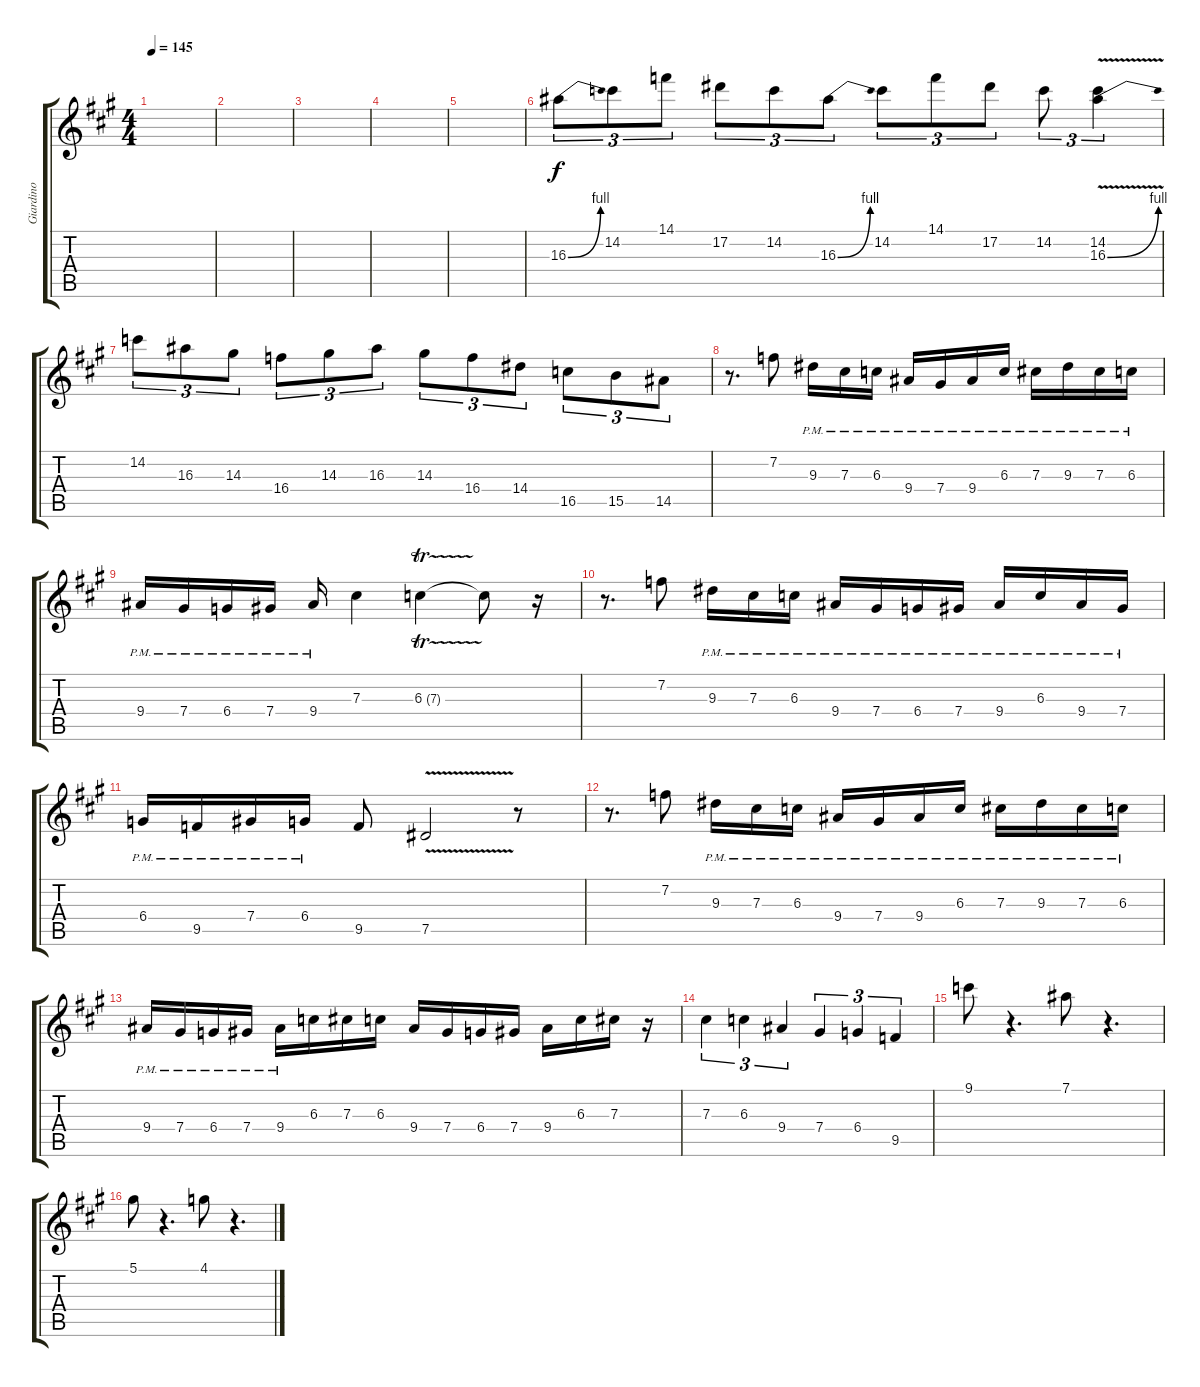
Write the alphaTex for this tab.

\track ("Giardino" "Giardino") {instrument distortionguitar}
\staff {score tabs}
\tuning (Eb4 Bb3 Gb3 Db3 Ab2 Eb2) {hide}
\ts (4 4)
\tempo 145
\clef g2
\ks f#minor
|
|
|
|
|
16.3{be (bend 0 0 60 4)}.8{tu (3 2)} 14.2.8{tu (3 2)} 14.1.8{tu (3 2)} 17.2.8{tu (3 2)} 14.2.8{tu (3 2)} 16.3{be (bend 0 0 60 4)}.8{tu (3 2)} 14.2.8{tu (3 2)} 14.1.8{tu (3 2)} 17.2.8{tu (3 2)} 14.2.8{tu (3 2)} (14.2{v} 16.3{be (bend 0 0 60 4) v}).4{tu (3 2)} |
14.2.8{tu (3 2) volume 10} 16.3.8{tu (3 2)} 14.3.8{tu (3 2)} 16.4.8{tu (3 2)} 14.3.8{tu (3 2)} 16.3.8{tu (3 2)} 14.3.8{tu (3 2)} 16.4.8{tu (3 2)} 14.4.8{tu (3 2)} 16.5.8{tu (3 2)} 15.5.8{tu (3 2)} 14.5.8{tu (3 2)} |
r.8{d volume 14} 7.2.8 9.3{pm}.16 7.3{pm}.16 6.3{pm}.16 9.4{pm}.16 7.4{pm}.16 9.4{pm}.16 6.3{pm}.16 7.3{pm}.16 9.3{pm}.16 7.3{pm}.16 6.3{pm}.16 |
9.4{pm}.16 7.4{pm}.16 6.4{pm}.16 7.4{pm}.16 9.4{pm}.16 7.3.4 6.3{tr (7 16)}.4 6.3{t}.8 r.16 |
r.8{d} 7.2.8 9.3{pm}.16 7.3{pm}.16 6.3{pm}.16 9.4{pm}.16 7.4{pm}.16 6.4{pm}.16 7.4{pm}.16 9.4{pm}.16 6.3{pm}.16 9.4{pm}.16 7.4{pm}.16 |
6.4{pm}.16 9.5{pm}.16 7.4{pm}.16 6.4{pm}.16 9.5.8 7.5{v}.2 r.8 |
r.8{d volume 14} 7.2.8 9.3{pm}.16 7.3{pm}.16 6.3{pm}.16 9.4{pm}.16 7.4{pm}.16 9.4{pm}.16 6.3{pm}.16 7.3{pm}.16 9.3{pm}.16 7.3{pm}.16 6.3{pm}.16 |
9.4{pm}.16 7.4{pm}.16 6.4{pm}.16 7.4{pm}.16 9.4{pm}.16 6.3.16 7.3.16 6.3.16 9.4.16 7.4.16 6.4.16 7.4.16 9.4.16 6.3.16 7.3.16 r.16 |
7.3.4{tu (3 2)} 6.3.4{tu (3 2)} 9.4.4{tu (3 2)} 7.4.4{tu (3 2)} 6.4.4{tu (3 2)} 9.5.4{tu (3 2)} |
9.1.8 r.4{d} 7.1.8 r.4{d} |
5.1.8 r.4{d} 4.1.8 r.4{d}
